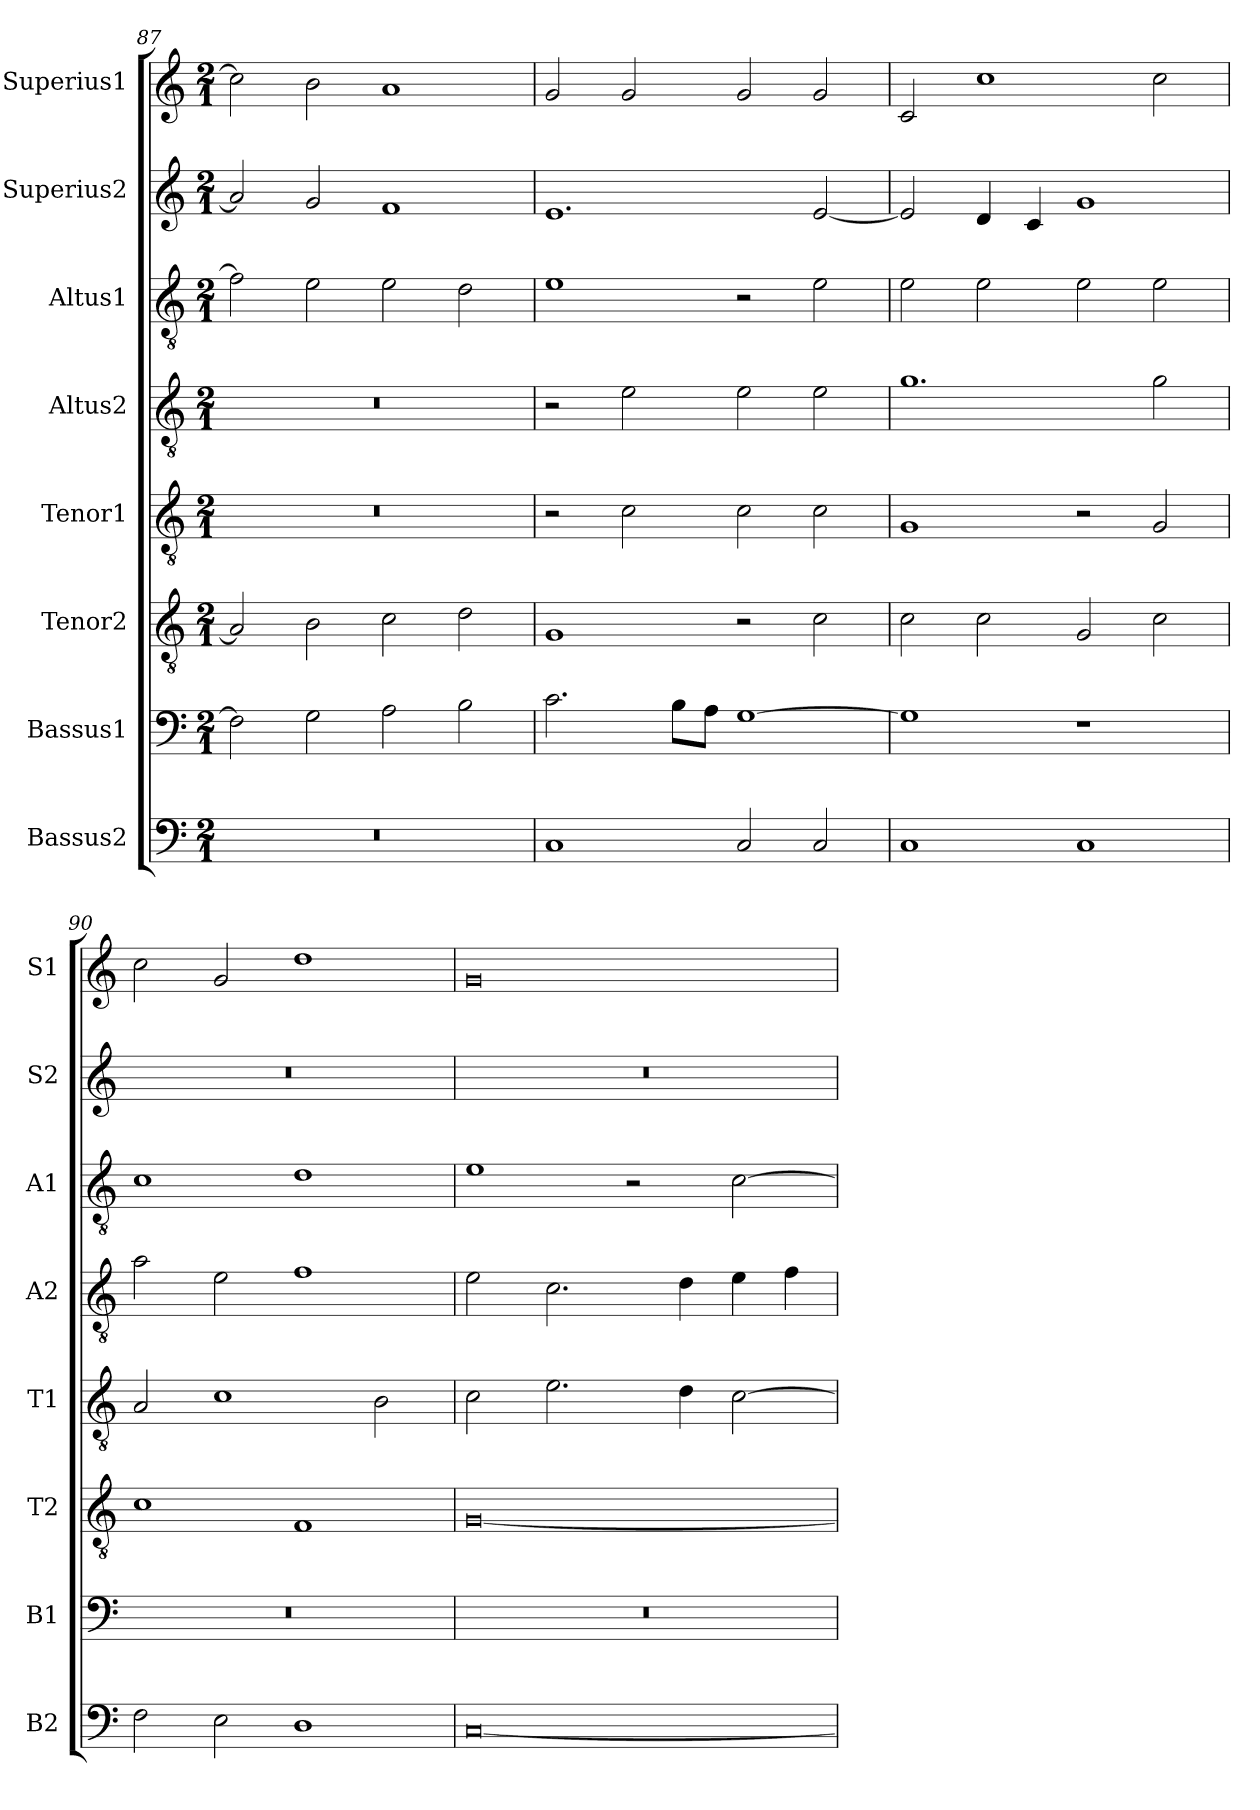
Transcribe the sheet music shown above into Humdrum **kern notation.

**kern	**kern	**kern	**kern	**kern	**kern	**kern	**kern
*part8	*part7	*part6	*part5	*part4	*part3	*part2	*part1
*staff8	*staff7	*staff6	*staff5	*staff4	*staff3	*staff2	*staff1
*I"Bassus2	*I"Bassus1	*I"Tenor2	*I"Tenor1	*I"Altus2	*I"Altus1	*I"Superius2	*I"Superius1
*I'B2	*I'B1	*I'T2	*I'T1	*I'A2	*I'A1	*I'S2	*I'S1
*clefF4	*clefF4	*clefGv2	*clefGv2	*clefGv2	*clefGv2	*clefG2	*clefG2
*k[]	*k[]	*k[]	*k[]	*k[]	*k[]	*k[]	*k[]
*M2/1	*M2/1	*M2/1	*M2/1	*M2/1	*M2/1	*M2/1	*M2/1
=87	=87	=87	=87	=87	=87	=87	=87
0r	2F]	2A]	0r	0r	2f]	2a]	2cc]
.	2G	2B	.	.	2e	2g	2b
.	2A	2c	.	.	2e	1f	1a
.	2B	2d	.	.	2d	.	.
=88	=88	=88	=88	=88	=88	=88	=88
1C	2.c	1G	2r	2r	1e	1.e	2g
.	.	.	2c	2e	.	.	2g
.	8BL	.	.	.	.	.	.
.	8AJ	.	.	.	.	.	.
2C	[1G	2r	2c	2e	2r	.	2g
2C	.	2c	2c	2e	2e	[2e	2g
=89	=89	=89	=89	=89	=89	=89	=89
1C	1G]	2c	1G	1.g	2e	2e]	2c
.	.	2c	.	.	2e	4d	1cc
.	.	.	.	.	.	4c	.
1C	1r	2G	2r	.	2e	1g	.
.	.	2c	2G	2g	2e	.	2cc
=90	=90	=90	=90	=90	=90	=90	=90
2F	0r	1c	2A	2a	1c	0r	2cc
2E	.	.	1c	2e	.	.	2g
1D	.	1F	.	1f	1d	.	1dd
.	.	.	2B	.	.	.	.
=91	=91	=91	=91	=91	=91	=91	=91
[0C	0r	[0G	2c	2e	1e	0r	0g
.	.	.	2.e	2.c	.	.	.
.	.	.	.	.	2r	.	.
.	.	.	4d	4d	.	.	.
.	.	.	[2c	4e	[2c	.	.
.	.	.	.	4f	.	.	.
=	=	=	=	=	=	=	=
*-	*-	*-	*-	*-	*-	*-	*-
